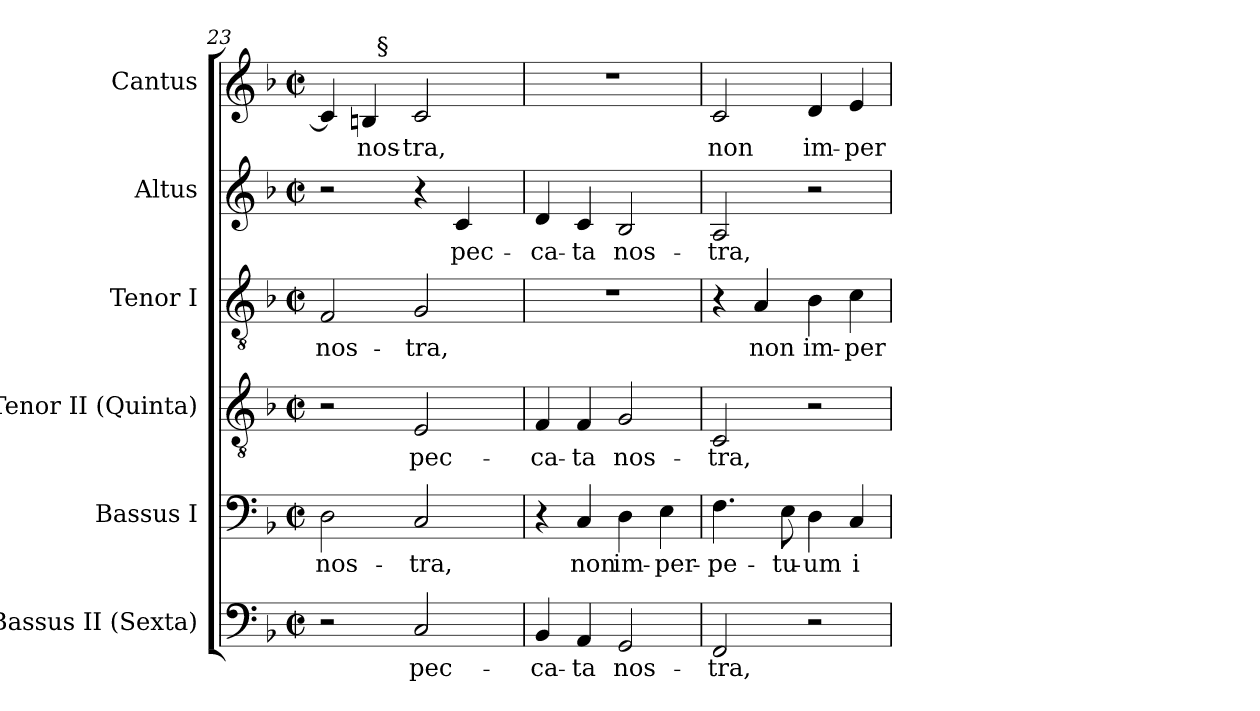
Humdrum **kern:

**kern	**text	**kern	**text	**kern	**text	**kern	**text	**kern	**text	**kern	**text
*part6	*part6	*part5	*part5	*part4	*part4	*part3	*part3	*part2	*part2	*part1	*part1
*staff6	*staff6	*staff5	*staff5	*staff4	*staff4	*staff3	*staff3	*staff2	*staff2	*staff1	*staff1
*I"Bassus II (Sexta)	*	*I"Bassus I	*	*I"Tenor II (Quinta)	*	*I"Tenor I	*	*I"Altus	*	*I"Cantus	*
*I'B.	*	*I'B.	*	*I'T.	*	*I'T.	*	*I'A.	*	*I'A.	*
*clefF4	*	*clefF4	*	*clefGv2	*	*clefGv2	*	*clefG2	*	*clefG2	*
*	*	*	*	*ITrd7c12	*	*ITrd7c12	*	*	*	*	*
*k[b-]	*	*k[b-]	*	*k[b-]	*	*k[b-]	*	*k[b-]	*	*k[b-]	*
*F:	*	*F:	*	*F:	*	*F:	*	*F:	*	*F:	*
*M2/2	*	*M2/2	*	*M2/2	*	*M2/2	*	*M2/2	*	*M2/2	*
*met(c|)	*	*met(c|)	*	*met(c|)	*	*met(c|)	*	*met(c|)	*	*met(c|)	*
=23	=23	=23	=23	=23	=23	=23	=23	=23	=23	=23	=23
!	!	!	!LO:LY:b:color=#000000	!	!	!	!	!	!	!	!
!	!	!	!	!	!	!	!LO:LY:b:color=#000000	!	!	!	!
*	*	*	*	*	*	*	*	*	*	*^	*
2r	.	2Di\	nos-	2r	.	2FFi/	nos-	2r	.	4ci/]	4ryy	.
!	!	!	!	!	!	!	!	!	!	!	!	!LO:LY:b:color=#000000
.	.	.	.	.	.	.	.	.	.	4Bni/	32ryy	nos-
.	.	.	.	.	.	.	.	.	.	.	256ryy	.
!	!	!	!	!	!	!	!	!	!	!	!LO:TX:a:t=§	!
.	.	.	.	.	.	.	.	.	.	.	2ryy	.
!	!LO:LY:b:color=#000000	!	!	!	!	!	!	!	!	!	!	!
!	!	!	!LO:LY:b:color=#000000	!	!	!	!	!	!	!	!	!
!	!	!	!	!	!LO:LY:b:color=#000000	!	!	!	!	!	!	!
!	!	!	!	!	!	!	!LO:LY:b:color=#000000	!	!	!	!	!
!	!	!	!	!	!	!	!	!	!	!	!	!LO:LY:b:color=#000000
2Ci/	pec-	2Ci/	-tra,	2EEi/	pec-	2GGi/	-tra,	4r	.	2ci/	.	-tra,
!	!	!	!	!	!	!	!	!	!LO:LY:b:color=#000000	!	!	!
.	.	.	.	.	.	.	.	4ci/	pec-	.	.	.
.	.	.	.	.	.	.	.	.	.	.	8ryy	.
.	.	.	.	.	.	.	.	.	.	.	16ryy	.
.	.	.	.	.	.	.	.	.	.	.	64..ryy	.
*	*	*	*	*	*	*	*	*	*	*v	*v	*
=24	=24	=24	=24	=24	=24	=24	=24	=24	=24	=24	=24
*	*	*	*	*	*	*	*	*	*	*^	*
!	!LO:LY:b:color=#000000	!	!	!	!	!	!	!	!	!	!	!
*	*	*	*	*	*	*	*	*	*	*v	*v	*
*	*	*	*	*	*	*	*	*	*	*^	*
!	!	!	!	!	!LO:LY:b:color=#000000	!	!	!	!	!	!	!
*	*	*	*	*	*	*	*	*	*	*v	*v	*
*	*	*	*	*	*	*	*	*	*	*^	*
!	!	!	!	!	!	!	!	!	!LO:LY:b:color=#000000	!	!	!
*	*	*	*	*	*	*	*	*	*	*v	*v	*
4BB-i/	-ca-	4r	.	4FFi/	-ca-	1r	.	4di/	-ca-	1r	.
!	!LO:LY:b:color=#000000	!	!	!	!	!	!	!	!	!	!
!	!	!	!LO:LY:b:color=#000000	!	!	!	!	!	!	!	!
!	!	!	!	!	!LO:LY:b:color=#000000	!	!	!	!	!	!
!	!	!	!	!	!	!	!	!	!LO:LY:b:color=#000000	!	!
4AAi/	-ta	4Ci/	non	4FFi/	-ta	.	.	4ci/	-ta	.	.
!	!LO:LY:b:color=#000000	!	!	!	!	!	!	!	!	!	!
!	!	!	!LO:LY:b:color=#000000	!	!	!	!	!	!	!	!
!	!	!	!	!	!LO:LY:b:color=#000000	!	!	!	!	!	!
!	!	!	!	!	!	!	!	!	!LO:LY:b:color=#000000	!	!
2GGi/	nos-	4Di\	im-	2GGi/	nos-	.	.	2B-i/	nos-	.	.
!	!	!	!LO:LY:b:color=#000000	!	!	!	!	!	!	!	!
.	.	4Ei\	-per-	.	.	.	.	.	.	.	.
!!LO:PB:g=z
=25	=25	=25	=25	=25	=25	=25	=25	=25	=25	=25	=25
!	!LO:LY:b:color=#000000	!	!	!	!	!	!	!	!	!	!
!	!	!	!LO:LY:b:color=#000000	!	!	!	!	!	!	!	!
!	!	!	!	!	!LO:LY:b:color=#000000	!	!	!	!	!	!
!	!	!	!	!	!	!	!	!	!LO:LY:b:color=#000000	!	!
!	!	!	!	!	!	!	!	!	!	!	!LO:LY:b:color=#000000
2FFi/	-tra,	4.Fi\	-pe-	2CCi/	-tra,	4r	.	2Ai/	-tra,	2ci/	non
!	!	!	!	!	!	!	!LO:LY:b:color=#000000	!	!	!	!
.	.	.	.	.	.	4AAi/	non	.	.	.	.
!	!	!	!LO:LY:b:color=#000000	!	!	!	!	!	!	!	!
.	.	8Ei\	-tu-	.	.	.	.	.	.	.	.
!	!	!	!LO:LY:b:color=#000000	!	!	!	!	!	!	!	!
!	!	!	!	!	!	!	!LO:LY:b:color=#000000	!	!	!	!
!	!	!	!	!	!	!	!	!	!	!	!LO:LY:b:color=#000000
2r	.	4Di\	-um	2r	.	4BB-i\	im-	2r	.	4di/	im-
!	!	!	!LO:LY:b:color=#000000	!	!	!	!	!	!	!	!
!	!	!	!	!	!	!	!LO:LY:b:color=#000000	!	!	!	!
!	!	!	!	!	!	!	!	!	!	!	!LO:LY:b:color=#000000
.	.	4Ci/	i-	.	.	4Ci\	-per-	.	.	4ei/	-per-
=	=	=	=	=	=	=	=	=	=	=	=
*-	*-	*-	*-	*-	*-	*-	*-	*-	*-	*-	*-
